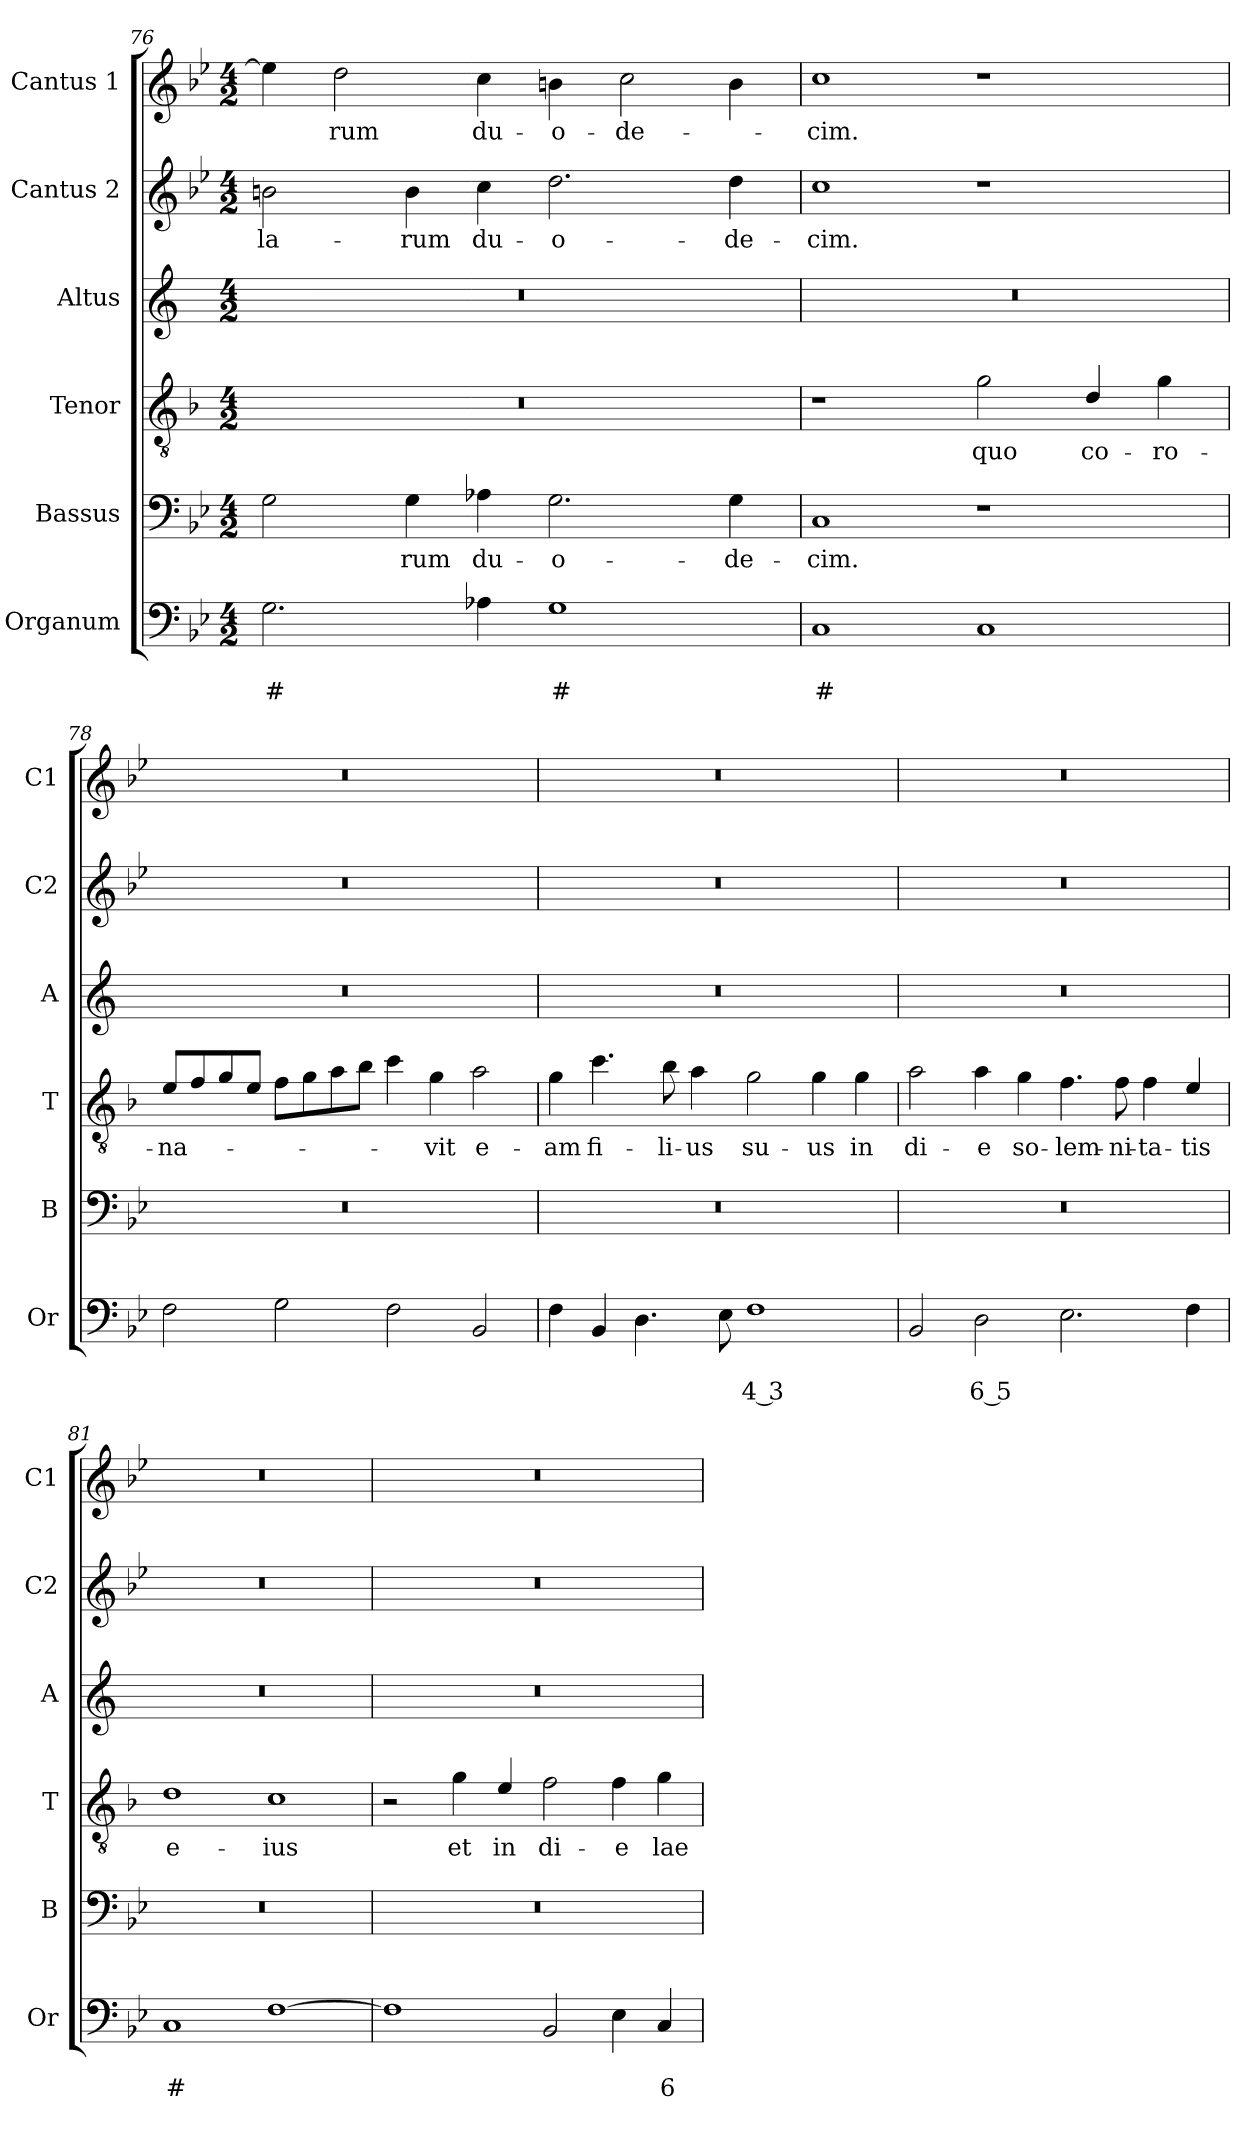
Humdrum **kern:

**kern	**text	**text	**kern	**text	**kern	**text	**kern	**kern	**text	**kern	**text
*part6	*part6	*part6	*part5	*part5	*part4	*part4	*part3	*part2	*part2	*part1	*part1
*staff6	*staff6	*staff6	*staff5	*staff5	*staff4	*staff4	*staff3	*staff2	*staff2	*staff1	*staff1
*I"Organum	*	*	*I"Bassus	*	*I"Tenor	*	*I"Altus	*I"Cantus 2	*	*I"Cantus 1	*
*I'Or	*	*	*I'B	*	*I'T	*	*I'A	*I'C2	*	*I'C1	*
*clefF4	*	*	*clefF4	*	*clefGv2	*	*clefG2	*clefG2	*	*clefG2	*
*	*	*	*	*	*ITrd4c7	*	*ITrd1c2	*	*	*	*
*k[b-e-]	*	*	*k[b-e-]	*	*k[b-e-]	*	*k[b-e-]	*k[b-e-]	*	*k[b-e-]	*
*B-:	*	*	*B-:	*	*B-:	*	*B-:	*B-:	*	*B-:	*
*M4/2	*	*	*M4/2	*	*M4/2	*	*M4/2	*M4/2	*	*M4/2	*
=76	=76	=76	=76	=76	=76	=76	=76	=76	=76	=76	=76
!	!	!LO:LY:b	!	!	!	!	!	!	!LO:LY:b	!	!
2.G\	.	#	2G\	.	0r	.	0r	2bn\	-la-	4ee-\]	.
!	!	!	!	!	!	!	!	!	!	!	!LO:LY:b
.	.	.	.	.	.	.	.	.	.	2dd\	-rum
!	!	!	!	!LO:LY:b	!	!	!	!	!LO:LY:b	!	!
.	.	.	4G\	-rum	.	.	.	4b\	-rum	.	.
!	!	!	!	!LO:LY:b	!	!	!	!	!LO:LY:b	!	!LO:LY:b
4A-X\	.	.	4A-X\	du-	.	.	.	4cc\	du-	4cc\	du-
!	!	!LO:LY:b	!	!LO:LY:b	!	!	!	!	!LO:LY:b	!	!LO:LY:b
1G	.	#	2.G\	-o-	.	.	.	2.dd\	-o-	4bn\	-o-
!	!	!	!	!	!	!	!	!	!	!	!LO:LY:b
.	.	.	.	.	.	.	.	.	.	2cc\	-de-
!	!	!	!	!LO:LY:b	!	!	!	!	!LO:LY:b	!	!
.	.	.	4G\	-de-	.	.	.	4dd\	-de-	4b\	.
!!LO:LB:g=z
=77	=77	=77	=77	=77	=77	=77	=77	=77	=77	=77	=77
!	!	!LO:LY:b	!	!LO:LY:b	!	!	!	!	!LO:LY:b	!	!LO:LY:b
1C	.	#	1C	-cim.	1r	.	0r	1cc	-cim.	1cc	-cim.
!	!	!	!	!	!	!LO:LY:b	!	!	!	!	!
1C	.	.	1r	.	2c\	quo	.	1r	.	1r	.
!	!	!	!	!	!	!LO:LY:b	!	!	!	!	!
.	.	.	.	.	4G/	co-	.	.	.	.	.
!	!	!	!	!	!	!LO:LY:b	!	!	!	!	!
.	.	.	.	.	4c\	-ro-	.	.	.	.	.
=78	=78	=78	=78	=78	=78	=78	=78	=78	=78	=78	=78
!	!	!	!	!	!	!LO:LY:b	!	!	!	!	!
2F\	.	.	0r	.	8A/L	-na-	0r	0r	.	0r	.
.	.	.	.	.	8B-/	.	.	.	.	.	.
.	.	.	.	.	8c/	.	.	.	.	.	.
.	.	.	.	.	8A/J	.	.	.	.	.	.
2G\	.	.	.	.	8B-\L	.	.	.	.	.	.
.	.	.	.	.	8c\	.	.	.	.	.	.
.	.	.	.	.	8d\	.	.	.	.	.	.
.	.	.	.	.	8e-\J	.	.	.	.	.	.
2F\	.	.	.	.	4f\	.	.	.	.	.	.
!	!	!	!	!	!	!LO:LY:b	!	!	!	!	!
.	.	.	.	.	4c\	-vit	.	.	.	.	.
!	!	!	!	!	!	!LO:LY:b	!	!	!	!	!
2BB-/	.	.	.	.	2d\	e-	.	.	.	.	.
=79	=79	=79	=79	=79	=79	=79	=79	=79	=79	=79	=79
!	!	!	!	!	!	!LO:LY:b	!	!	!	!	!
4F\	.	.	0r	.	4c\	-am	0r	0r	.	0r	.
!	!	!	!	!	!	!LO:LY:b	!	!	!	!	!
4BB-/	.	.	.	.	4.f\	fi-	.	.	.	.	.
4.D\	.	.	.	.	.	.	.	.	.	.	.
!	!	!	!	!	!	!LO:LY:b	!	!	!	!	!
.	.	.	.	.	8e-\	-li-	.	.	.	.	.
!	!	!	!	!	!	!LO:LY:b	!	!	!	!	!
.	.	.	.	.	4d\	-us	.	.	.	.	.
8E-\	.	.	.	.	.	.	.	.	.	.	.
!	!	!LO:LY:b	!	!	!	!LO:LY:b	!	!	!	!	!
1F	.	4 3	.	.	2c\	su-	.	.	.	.	.
!	!	!	!	!	!	!LO:LY:b	!	!	!	!	!
.	.	.	.	.	4c\	-us	.	.	.	.	.
!	!	!	!	!	!	!LO:LY:b	!	!	!	!	!
.	.	.	.	.	4c\	in	.	.	.	.	.
=80	=80	=80	=80	=80	=80	=80	=80	=80	=80	=80	=80
!	!	!	!	!	!	!LO:LY:b	!	!	!	!	!
2BB-/	.	.	0r	.	2d\	di-	0r	0r	.	0r	.
!	!	!LO:LY:b	!	!	!	!LO:LY:b	!	!	!	!	!
2D\	.	6 5	.	.	4d\	-e	.	.	.	.	.
!	!	!	!	!	!	!LO:LY:b	!	!	!	!	!
.	.	.	.	.	4c\	so-	.	.	.	.	.
!	!	!	!	!	!	!LO:LY:b	!	!	!	!	!
2.E-\	.	.	.	.	4.B-\	-lem-	.	.	.	.	.
!	!	!	!	!	!	!LO:LY:b	!	!	!	!	!
.	.	.	.	.	8B-\	-ni-	.	.	.	.	.
!	!	!	!	!	!	!LO:LY:b	!	!	!	!	!
.	.	.	.	.	4B-\	-ta-	.	.	.	.	.
!	!	!	!	!	!	!LO:LY:b	!	!	!	!	!
4F\	.	.	.	.	4A/	-tis	.	.	.	.	.
!!LO:PB:g=z
=81	=81	=81	=81	=81	=81	=81	=81	=81	=81	=81	=81
!	!	!LO:LY:b	!	!	!	!LO:LY:b	!	!	!	!	!
1C	.	#	0r	.	1G	e-	0r	0r	.	0r	.
!	!	!	!	!	!	!LO:LY:b	!	!	!	!	!
[1F	.	.	.	.	1F	-ius	.	.	.	.	.
=82	=82	=82	=82	=82	=82	=82	=82	=82	=82	=82	=82
1F]	.	.	0r	.	2r	.	0r	0r	.	0r	.
!	!	!	!	!	!	!LO:LY:b	!	!	!	!	!
.	.	.	.	.	4c\	et	.	.	.	.	.
!	!	!	!	!	!	!LO:LY:b	!	!	!	!	!
.	.	.	.	.	4A/	in	.	.	.	.	.
!	!	!	!	!	!	!LO:LY:b	!	!	!	!	!
2BB-/	.	.	.	.	2B-\	di-	.	.	.	.	.
!	!	!	!	!	!	!LO:LY:b	!	!	!	!	!
4E-\	.	.	.	.	4B-\	-e	.	.	.	.	.
!	!	!LO:LY:b	!	!	!	!LO:LY:b	!	!	!	!	!
4C/	.	6	.	.	4c\	lae-	.	.	.	.	.
=	=	=	=	=	=	=	=	=	=	=	=
*-	*-	*-	*-	*-	*-	*-	*-	*-	*-	*-	*-
